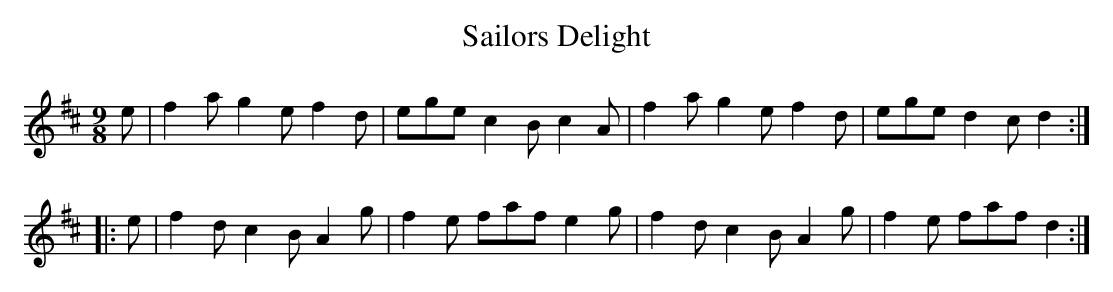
X:1
T:Sailors Delight
M:9/8
L:1/8
K:D
e|\
f2a g2e f2d | ege c2B c2A |\
f2a g2e f2d | ege d2c d2 :|
|:e|\
f2d c2B A2g | f2e faf e2g |\
f2d c2B A2g | f2e faf d2:|
